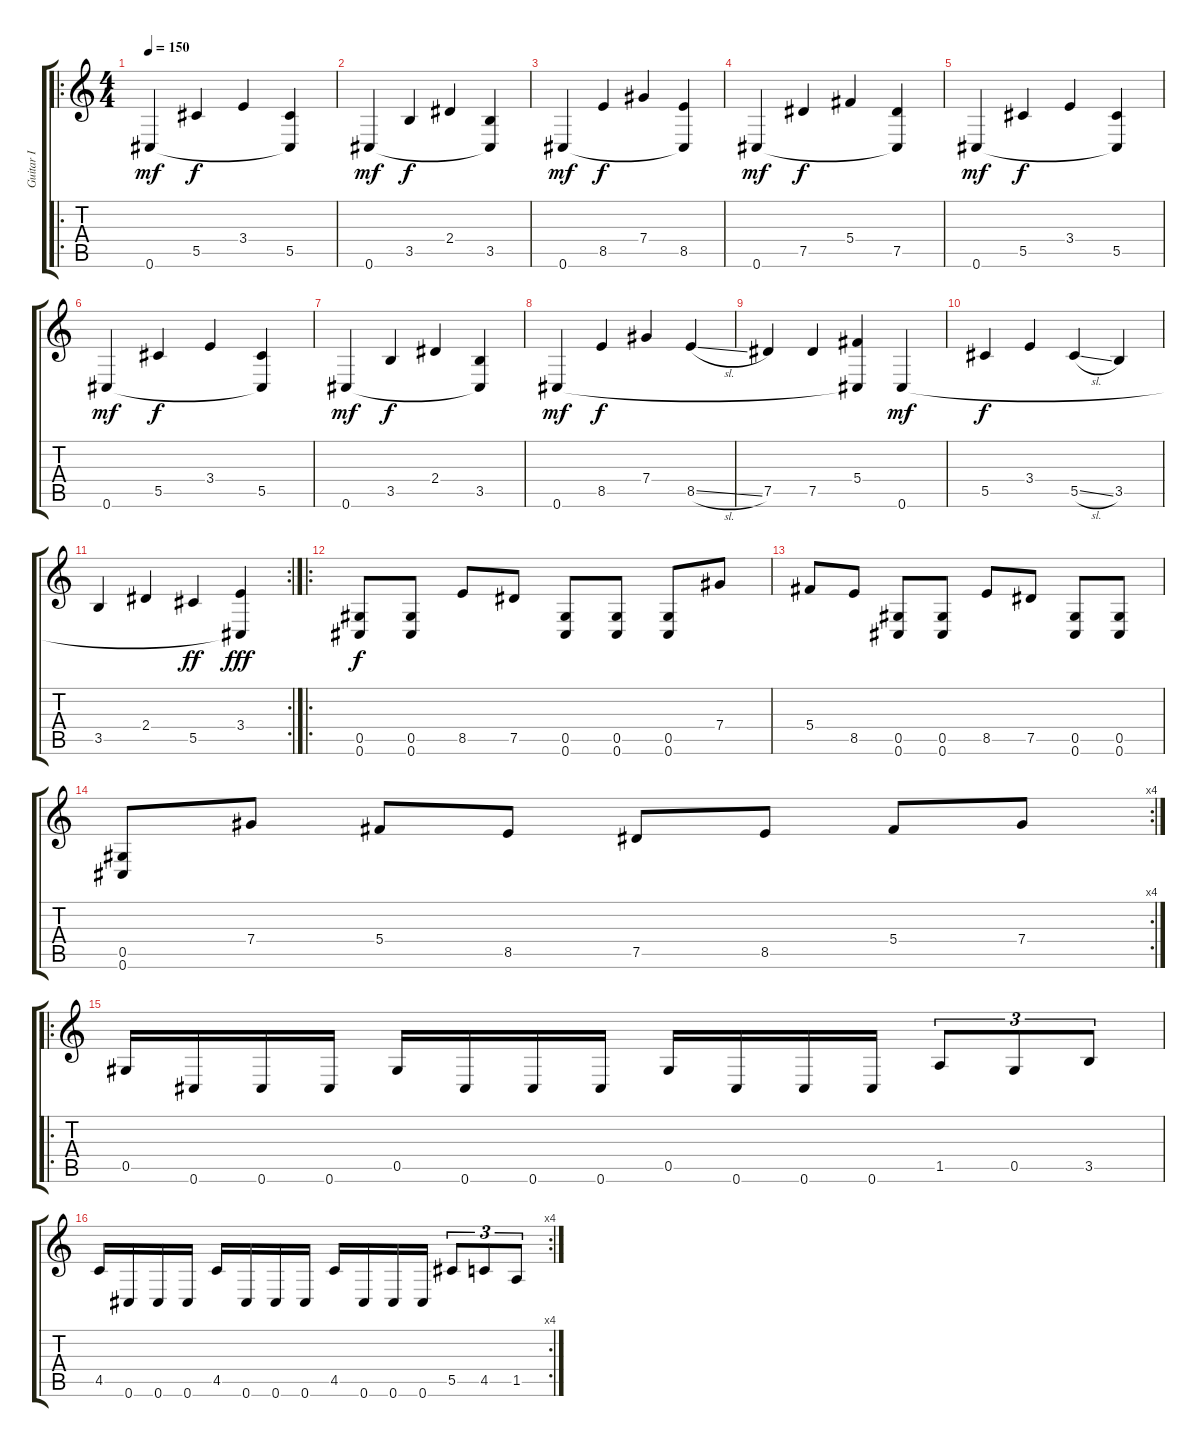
\track ("Guitar I" "Guitar I") {instrument distortionguitar}
\staff {score tabs}
\tuning (Eb4 Bb3 Gb3 Db3 Ab2 Db2) {hide}
\ro
\ts (4 4)
\tempo 150
\clef g2
\ks c
0.6.4{dy mf instrument electricguitarclean} 5.5.4{dy f} 3.4.4 (5.5 0.6{t}).4 |
0.6.4{dy mf} 3.5.4{dy f} 2.4.4 (3.5 0.6{t}).4 |
0.6.4{dy mf} 8.5.4{dy f} 7.4.4 (8.5 0.6{t}).4 |
0.6.4{dy mf} 7.5.4{dy f} 5.4.4 (7.5 0.6{t}).4 |
0.6.4{dy mf} 5.5.4{dy f} 3.4.4 (5.5 0.6{t}).4 |
0.6.4{dy mf} 5.5.4{dy f} 3.4.4 (5.5 0.6{t}).4 |
0.6.4{dy mf} 3.5.4{dy f} 2.4.4 (3.5 0.6{t}).4 |
0.6.4{dy mf} 8.5.4{dy f} 7.4.4 8.5{sl}.4 |
7.5.4 7.5.4 (5.4 0.6{t}).4 0.6.4{dy mf} |
5.5.4{dy f} 3.4.4 5.5{sl}.4 3.5.4 |
\rc 2
3.5.4 2.4.4 5.5.4{dy ff} (3.4 0.6{t}).4{dy fff} |
\ro
(0.5 0.6).8{dy f instrument distortionguitar} (0.5 0.6).8 8.5.8 7.5.8 (0.5 0.6).8 (0.5 0.6).8 (0.5 0.6).8 7.4.8 |
5.4.8 8.5.8 (0.5 0.6).8 (0.5 0.6).8 8.5.8 7.5.8 (0.5 0.6).8 (0.5 0.6).8 |
\rc 4
(0.5 0.6).8 7.4.8 5.4.8 8.5.8 7.5.8 8.5.8 5.4.8 7.4.8 |
\ro
0.5.16 0.6.16 0.6.16 0.6.16 0.5.16 0.6.16 0.6.16 0.6.16 0.5.16 0.6.16 0.6.16 0.6.16 1.5.8{tu (3 2)} 0.5.8{tu (3 2)} 3.5.8{tu (3 2)} |
\rc 4
4.5.16 0.6.16 0.6.16 0.6.16 4.5.16 0.6.16 0.6.16 0.6.16 4.5.16 0.6.16 0.6.16 0.6.16 5.5.8{tu (3 2)} 4.5.8{tu (3 2)} 1.5.8{tu (3 2)}
